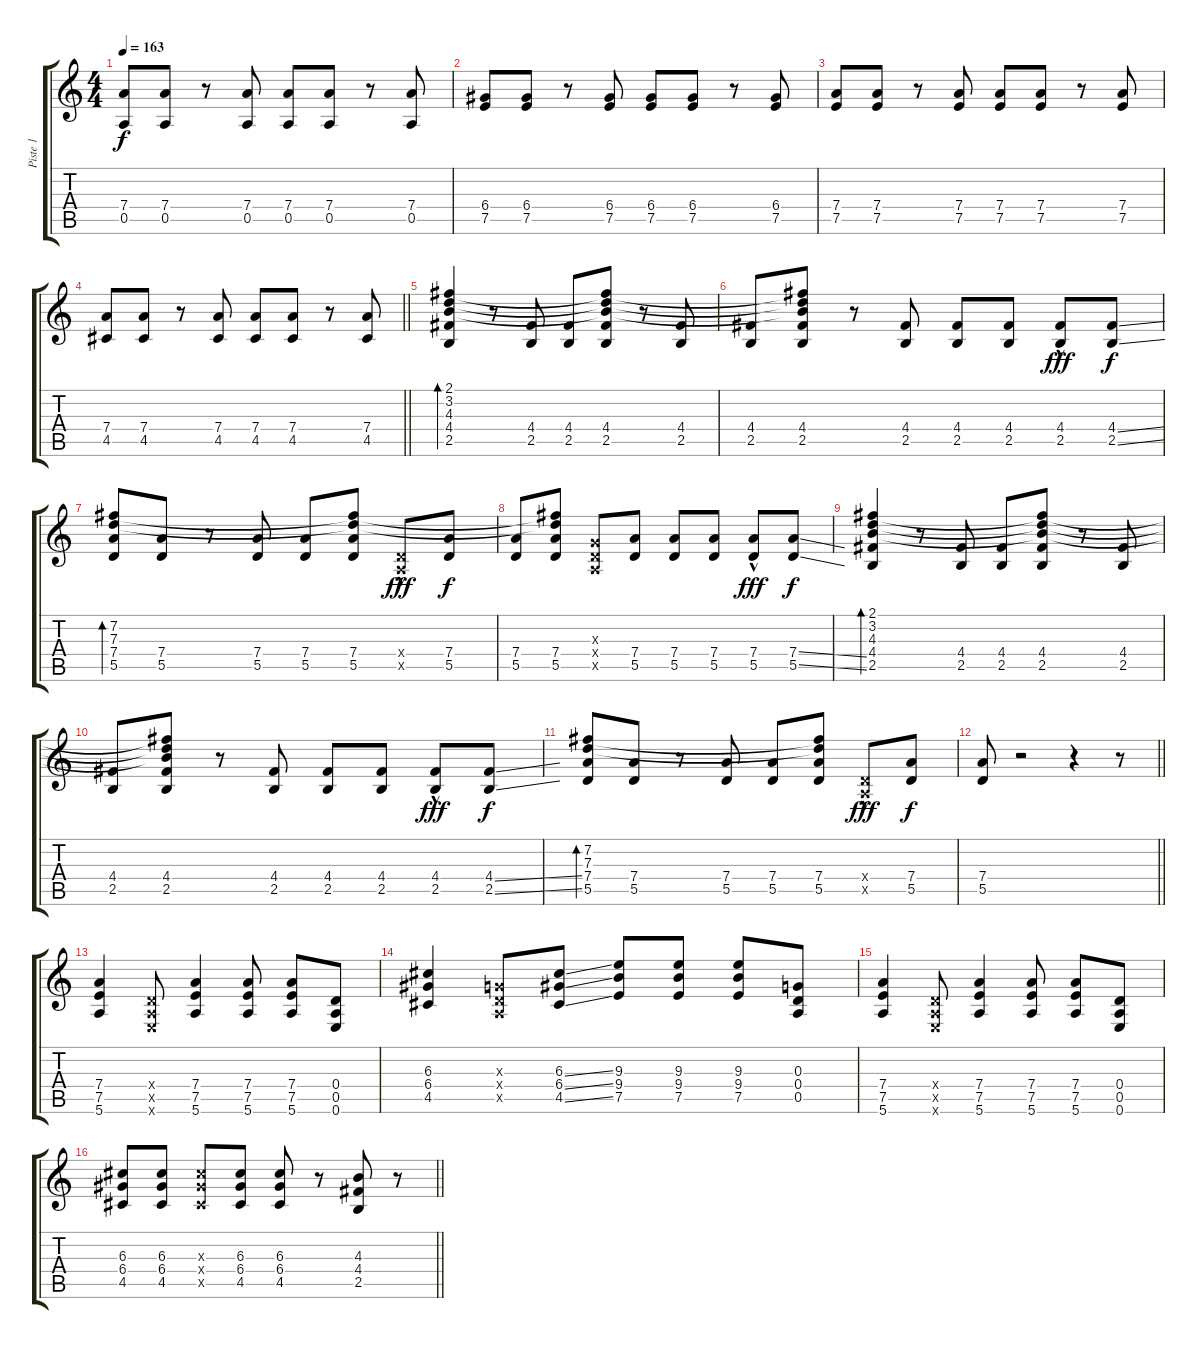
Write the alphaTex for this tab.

\track ("Piste 1" "Piste 1") {instrument overdrivenguitar}
\staff {score tabs}
\tuning (E4 B3 G3 D3 A2 E2) {hide}
\ts (4 4)
\tempo 163
\clef g2
\ks c
(7.4 0.5).8{dy f} (7.4 0.5).8 r.8 (7.4 0.5).8 (7.4 0.5).8 (7.4 0.5).8 r.8 (7.4 0.5).8 |
(6.4 7.5).8 (6.4 7.5).8 r.8 (6.4 7.5).8 (6.4 7.5).8 (6.4 7.5).8 r.8 (6.4 7.5).8 |
(7.4 7.5).8 (7.4 7.5).8 r.8 (7.4 7.5).8 (7.4 7.5).8 (7.4 7.5).8 r.8 (7.4 7.5).8 |
\barLineRight lightlight
(7.4 4.5).8 (7.4 4.5).8 r.8 (7.4 4.5).8 (7.4 4.5).8 (7.4 4.5).8 r.8 (7.4 4.5).8 |
(2.1 3.2 4.3 4.4 2.5).4{bd 480} r.8 (4.4 2.5).8 (4.4 2.5).8 (2.1{t} 3.2{t} 4.3{t} 4.4 2.5).8 r.8 (4.4 2.5).8 |
(4.4 2.5).8 (2.1{t} 3.2{t} 4.3{t} 4.4 2.5).8 r.8 (4.4 2.5).8 (4.4 2.5).8 (4.4 2.5).8 (4.4{hac} 2.5{hac}).8{dy fff} (4.4{ss} 2.5{ss}).8{dy f} |
(7.2 7.3 7.4 5.5).8{bd 480} (7.4 5.5).8 r.8 (7.4 5.5).8 (7.4 5.5).8 (7.2{t} 7.3{t} 7.4 5.5).8 (0.4{hac x} 0.5{hac x}).8{dy fff} (7.4 5.5).8{dy f} |
(7.4 5.5).8 (7.2{t} 7.3{t} 7.4 5.5).8 (0.3{x} 0.4{x} 0.5{x}).8 (7.4 5.5).8 (7.4 5.5).8 (7.4 5.5).8 (7.4{hac} 5.5{hac}).8{dy fff} (7.4{ss} 5.5{ss}).8{dy f} |
(2.1 3.2 4.3 4.4 2.5).4{bd 480} r.8 (4.4 2.5).8 (4.4 2.5).8 (2.1{t} 3.2{t} 4.3{t} 4.4 2.5).8 r.8 (4.4 2.5).8 |
(4.4 2.5).8 (2.1{t} 3.2{t} 4.3{t} 4.4 2.5).8 r.8 (4.4 2.5).8 (4.4 2.5).8 (4.4 2.5).8 (4.4{hac} 2.5{hac}).8{dy fff} (4.4{ss} 2.5{ss}).8{dy f} |
(7.2 7.3 7.4 5.5).8{bd 480} (7.4 5.5).8 r.8 (7.4 5.5).8 (7.4 5.5).8 (7.2{t} 7.3{t} 7.4 5.5).8 (0.4{hac x} 0.5{hac x}).8{dy fff} (7.4 5.5).8{dy f} |
\barLineRight lightlight
(7.4 5.5).8 r.2 r.4 r.8 |
(7.4 7.5 5.6).4{instrument overdrivenguitar} (0.4{x} 0.5{x} 0.6{x}).8 (7.4 7.5 5.6).4 (7.4 7.5 5.6).8 (7.4 7.5 5.6).8 (0.4 0.5 0.6).8 |
(6.3 6.4 4.5).4 (0.3{x} 0.4{x} 0.5{x}).8 (6.3{ss} 6.4{ss} 4.5{ss}).8 (9.3 9.4 7.5).8 (9.3 9.4 7.5).8 (9.3 9.4 7.5).8 (0.3 0.4 0.5).8 |
(7.4 7.5 5.6).4 (0.4{x} 0.5{x} 0.6{x}).8 (7.4 7.5 5.6).4 (7.4 7.5 5.6).8 (7.4 7.5 5.6).8 (0.4 0.5 0.6).8 |
\barLineRight lightlight
(6.3 6.4 4.5).8 (6.3 6.4 4.5).8 (6.3{x} 6.4{x} 4.5{x}).8 (6.3 6.4 4.5).8 (6.3 6.4 4.5).8 r.8 (4.3 4.4 2.5).8 r.8
